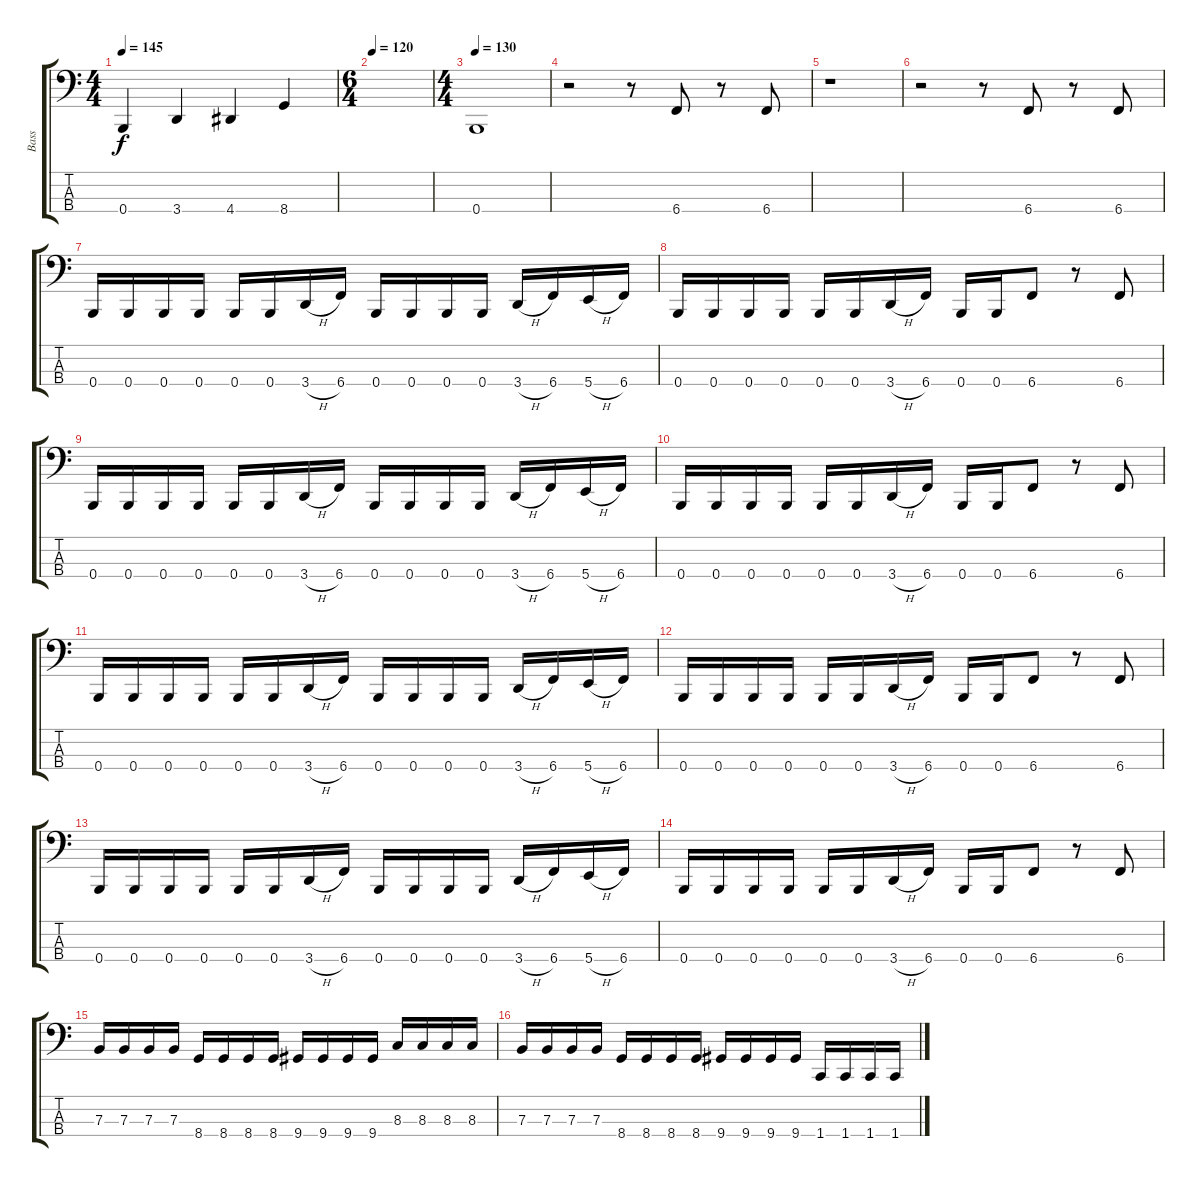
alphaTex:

\track ("Bass" "Bass") {instrument electricbasspick}
\staff {score tabs}
\tuning (D2 A1 E1 B0) {hide}
\ts (4 4)
\tempo 145
\clef f4
\ks c
0.4.4{dy f} 3.4.4 4.4.4 8.4.4 |
\ts (6 4)
\tempo 120
|
\ts (4 4)
\tempo 130
0.4.1 |
r.2 r.8 6.4.8 r.8 6.4.8 |
r.1 |
r.2 r.8 6.4.8 r.8 6.4.8 |
0.4.16 0.4.16 0.4.16 0.4.16 0.4.16 0.4.16 3.4{h}.16 6.4.16 0.4.16 0.4.16 0.4.16 0.4.16 3.4{h}.16 6.4.16 5.4{h}.16 6.4.16 |
0.4.16 0.4.16 0.4.16 0.4.16 0.4.16 0.4.16 3.4{h}.16 6.4.16 0.4.16 0.4.16 6.4.8 r.8 6.4.8 |
0.4.16 0.4.16 0.4.16 0.4.16 0.4.16 0.4.16 3.4{h}.16 6.4.16 0.4.16 0.4.16 0.4.16 0.4.16 3.4{h}.16 6.4.16 5.4{h}.16 6.4.16 |
0.4.16 0.4.16 0.4.16 0.4.16 0.4.16 0.4.16 3.4{h}.16 6.4.16 0.4.16 0.4.16 6.4.8 r.8 6.4.8 |
0.4.16 0.4.16 0.4.16 0.4.16 0.4.16 0.4.16 3.4{h}.16 6.4.16 0.4.16 0.4.16 0.4.16 0.4.16 3.4{h}.16 6.4.16 5.4{h}.16 6.4.16 |
0.4.16 0.4.16 0.4.16 0.4.16 0.4.16 0.4.16 3.4{h}.16 6.4.16 0.4.16 0.4.16 6.4.8 r.8 6.4.8 |
0.4.16 0.4.16 0.4.16 0.4.16 0.4.16 0.4.16 3.4{h}.16 6.4.16 0.4.16 0.4.16 0.4.16 0.4.16 3.4{h}.16 6.4.16 5.4{h}.16 6.4.16 |
0.4.16 0.4.16 0.4.16 0.4.16 0.4.16 0.4.16 3.4{h}.16 6.4.16 0.4.16 0.4.16 6.4.8 r.8 6.4.8 |
7.3.16 7.3.16 7.3.16 7.3.16 8.4.16 8.4.16 8.4.16 8.4.16 9.4.16 9.4.16 9.4.16 9.4.16 8.3.16 8.3.16 8.3.16 8.3.16 |
7.3.16 7.3.16 7.3.16 7.3.16 8.4.16 8.4.16 8.4.16 8.4.16 9.4.16 9.4.16 9.4.16 9.4.16 1.4.16 1.4.16 1.4.16 1.4.16
